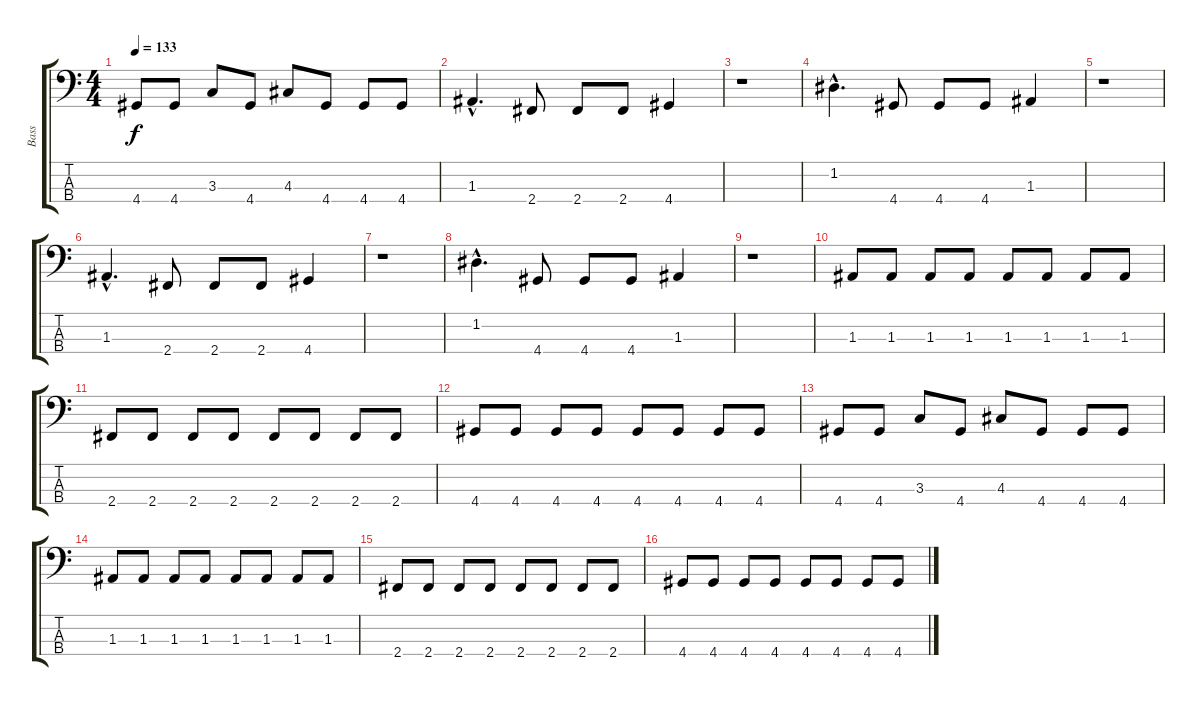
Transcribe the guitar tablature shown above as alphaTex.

\track ("Bass" "Bass") {instrument fretlessbass}
\staff {score tabs}
\tuning (G2 D2 A1 E1) {hide}
\ts (4 4)
\tempo 133
\clef f4
\ks c
4.4.8{dy f} 4.4.8 3.3.8 4.4.8 4.3.8 4.4.8 4.4.8 4.4.8 |
1.3{hac}.4{d} 2.4.8 2.4.8 2.4.8 4.4.4 |
r.1 |
1.2{hac}.4{d} 4.4.8 4.4.8 4.4.8 1.3.4 |
r.1 |
1.3{hac}.4{d} 2.4.8 2.4.8 2.4.8 4.4.4 |
r.1 |
1.2{hac}.4{d} 4.4.8 4.4.8 4.4.8 1.3.4 |
r.1 |
1.3.8 1.3.8 1.3.8 1.3.8 1.3.8 1.3.8 1.3.8 1.3.8 |
2.4.8 2.4.8 2.4.8 2.4.8 2.4.8 2.4.8 2.4.8 2.4.8 |
4.4.8 4.4.8 4.4.8 4.4.8 4.4.8 4.4.8 4.4.8 4.4.8 |
4.4.8 4.4.8 3.3.8 4.4.8 4.3.8 4.4.8 4.4.8 4.4.8 |
1.3.8 1.3.8 1.3.8 1.3.8 1.3.8 1.3.8 1.3.8 1.3.8 |
2.4.8 2.4.8 2.4.8 2.4.8 2.4.8 2.4.8 2.4.8 2.4.8 |
4.4.8 4.4.8 4.4.8 4.4.8 4.4.8 4.4.8 4.4.8 4.4.8
